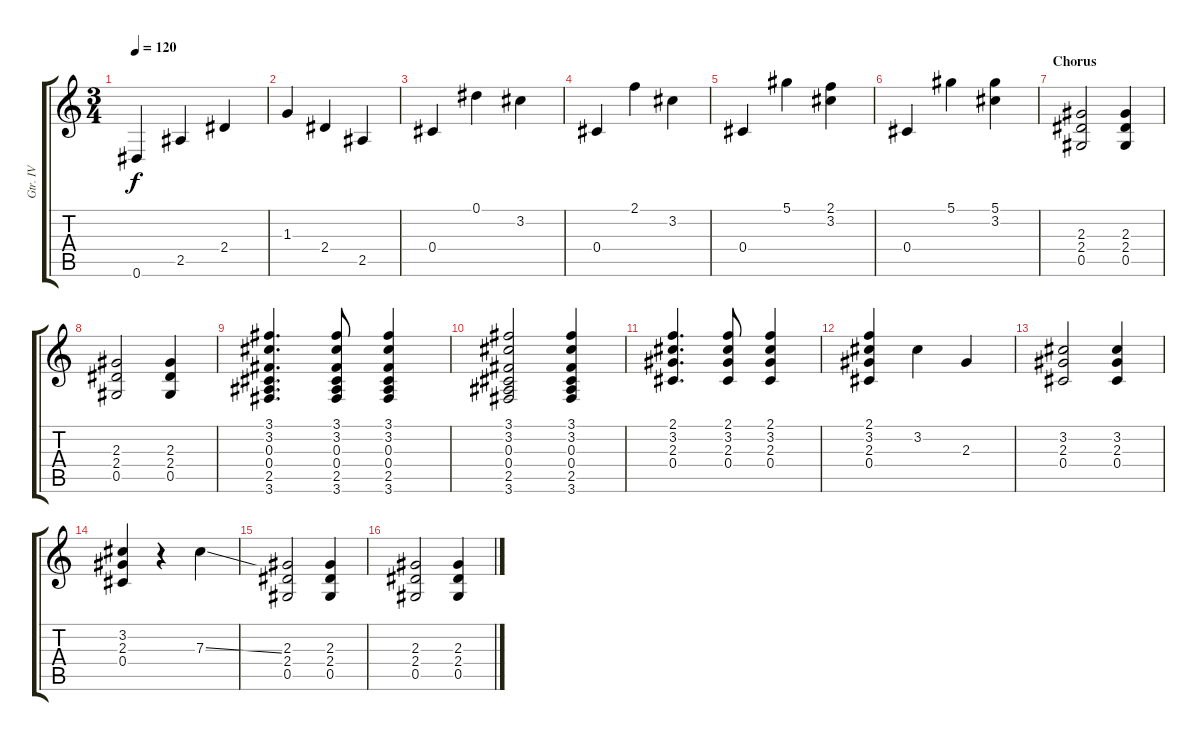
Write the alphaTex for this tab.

\track ("Gtr. IV" "Gtr. IV") {instrument acousticguitarsteel}
\staff {score tabs}
\tuning (Eb4 Bb3 Gb3 Db3 Ab2 Eb2) {hide}
\ts (3 4)
\tempo 120
\clef g2
\ks c
0.6.4{dy f} 2.5.4 2.4.4 |
1.3.4 2.4.4 2.5.4 |
0.4.4 0.1.4 3.2.4 |
0.4.4 2.1.4 3.2.4 |
0.4.4 5.1.4 (2.1 3.2).4 |
0.4.4 5.1.4 (5.1 3.2).4 |
\section ("" "Chorus")
(2.3 2.4 0.5).2 (2.3 2.4 0.5).4 |
(2.3 2.4 0.5).2 (2.3 2.4 0.5).4 |
(3.1 3.2 0.3 0.4 2.5 3.6).4{d} (3.1 3.2 0.3 0.4 2.5 3.6).8 (3.1 3.2 0.3 0.4 2.5 3.6).4 |
(3.1 3.2 0.3 0.4 2.5 3.6).2 (3.1 3.2 0.3 0.4 2.5 3.6).4 |
(2.1 3.2 2.3 0.4).4{d} (2.1 3.2 2.3 0.4).8 (2.1 3.2 2.3 0.4).4 |
(2.1 3.2 2.3 0.4).4 3.2.4 2.3.4 |
(3.2 2.3 0.4).2 (3.2 2.3 0.4).4 |
(3.2 2.3 0.4).4 r.4 7.3{ss}.4 |
(2.3 2.4 0.5).2 (2.3 2.4 0.5).4 |
(2.3 2.4 0.5).2 (2.3 2.4 0.5).4
